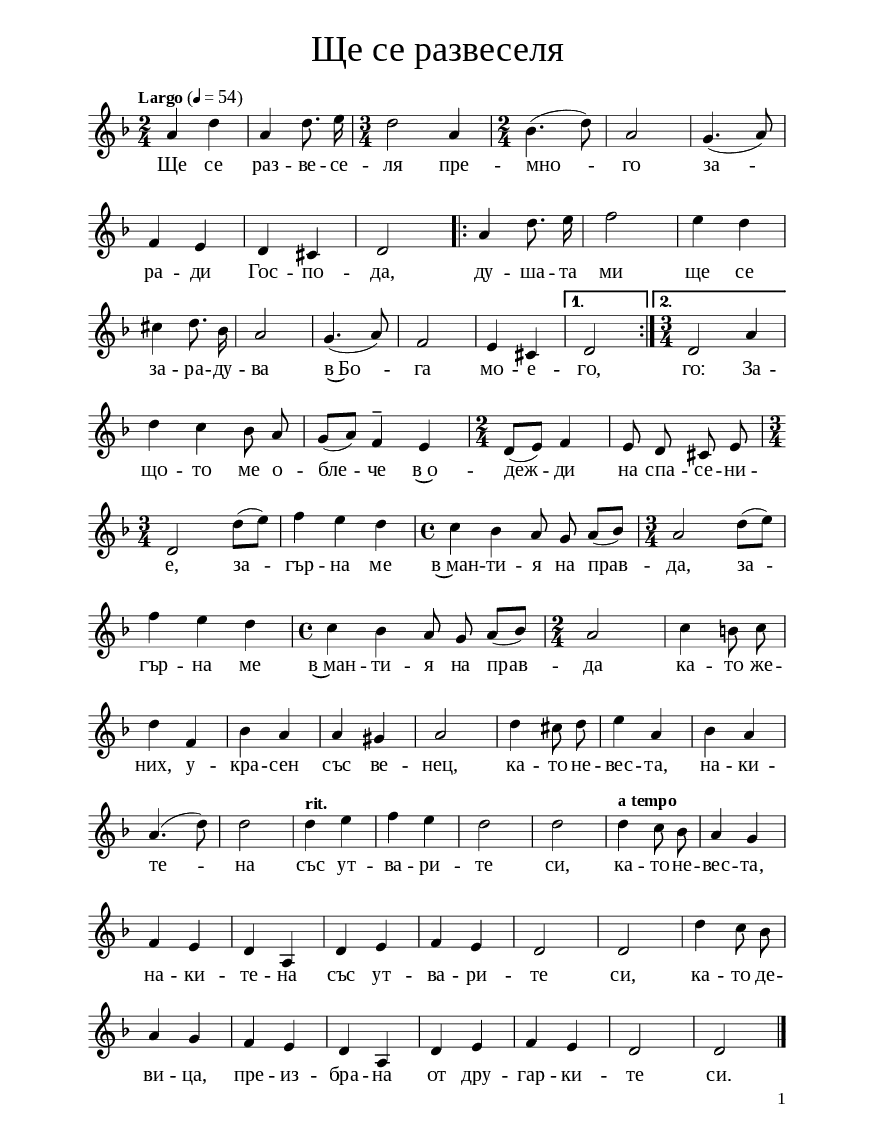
\version "2.24.3"

% include paper part and global functions
\include "include/globals.ily"

\bookpart {
  \label #'ref021
  \tocItem \markup "Ще се развеселя"
  \paper {
    print-all-headers = ##t
    print-page-number = ##t
    print-first-page-number = ##t

    % put page numbers on the bottom
    oddHeaderMarkup = \markup ""
    evenHeaderMarkup = \markup ""
    oddFooterMarkup = \markup
    \fill-line {
      ""
      \if \should-print-page-number \fromproperty #'page:page-number-string
    }
    evenFooterMarkup = \markup
    \fill-line {
      \if \should-print-page-number \fromproperty #'page:page-number-string
      ""
    }

    left-margin = 1.5\cm
    right-margin = 1.5\cm
    top-margin = 1.6\cm
    bottom-margin = 1.2\cm
    ragged-bottom = ##t % do not spread the staves to fill the whole vertical space

    % change distance between staves
    system-system-spacing =
    #'((basic-distance . 13)
       (minimum-distance . 6)
       (padding . 1)
       (stretchability . 12))
  }
  \score {
    \include "include/score-layout.ily"

    \new Voice \absolute {
      \clef treble
      \key d \minor
      \time 2/4
      \tempoFunc "Largo" 4 "54"
      \autoBeamOff

      a'4 d''4 | a'4 d''8. e''16 | \time 3/4 d''2 a'4 | \time 2/4 bes'4. ( d''8 ) | a'2 | g'4. ( a'8 ) | \break

      f'4 e'4 | d'4 cis'4 | d'2 | \repeat volta 2 {
        a'4 d''8. e''16 | f''2 | e''4 d''4  \break

        cis''4 d''8. bes'16 | a'2 | g'4. ( a'8 ) | f'2 | e'4 cis'4 |
      } \alternative { {d'2 } {\time 3/4 d'2 a'4} } \break

      d''4 c''4 bes'8 a'8 | g'8([a'8]) f'4^- e'4 | \time 2/4 d'8([e'8]) f'4 | e'8 d'8 cis'8 e'8 | \break

      \time 3/4 d'2 d''8 ([e''8]) | f''4 e''4 d''4 | \time 4/4 c''4 bes'4 a'8 g'8 a'8([bes'8]) | \time 3/4 a'2 d''8 ([e''8]) | \break

      f''4 e''4 d''4 | \time 4/4 c''4 bes'4 a'8 g'8 a'8 ([bes'8]) | \time 2/4 a'2 | c''4 b'8 c'' | \break

      d''4 f'4 | bes'4 a'4 | a'4 gis'4 | a'2 | d''4 cis''8 d''8 | e''4 a'4 | bes'4 a'4 |

      a'4. ( d''8 ) | d''2 | \tempo "rit." d''4 e''4 | f''4 e''4 | d''2 | d''2 | \tempo "a tempo" d''4 c''8 bes'8 | a'4 g'4 | \break

      f'4 e'4 | d'4 a4 | d'4 e'4 | f'4 e'4 | d'2 | d'2 | d''4 c''8\noBeam bes'8 | \break

      a'4 g'4 | f'4 e'4 | d'4 a4 | d'4 e'4 | f'4 e'4 | d'2 | d'2 | \bar "|."
    }

    \addlyrics {
      Ще се раз -- ве -- се -- ля пре -- мно -- го за --
      ра -- ди Гос -- по -- да, ду -- ша -- та ми ще се
      за -- ра -- ду -- ва в~Бо -- га мо -- е -- го, го: За --
      що -- то ме о -- бле -- че в~o -- деж -- ди на спа -- се -- ни --
      е, за -- гър -- на ме в~ман -- ти -- я на прав -- да, за --
      гър -- на ме в~ман -- ти -- я на прав -- да ка -- то же --
      них, у -- кра -- сен със ве -- нец, ка -- то не -- вес -- та, на -- ки --
      те -- на със ут -- ва -- ри -- те си, ка -- то не -- вес -- та,
      на -- ки -- те -- на със ут -- ва -- ри -- те си, ка -- то де --
      ви -- ца, пре -- из -- бра -- на от дру -- гар -- ки -- те си.
    }

    \header {
      title = \titleFunc #'ref_desc_4 "Ще се развеселя" "Šte se razveselja"
    }

    \midi{}

  } % score


} % bookpart
